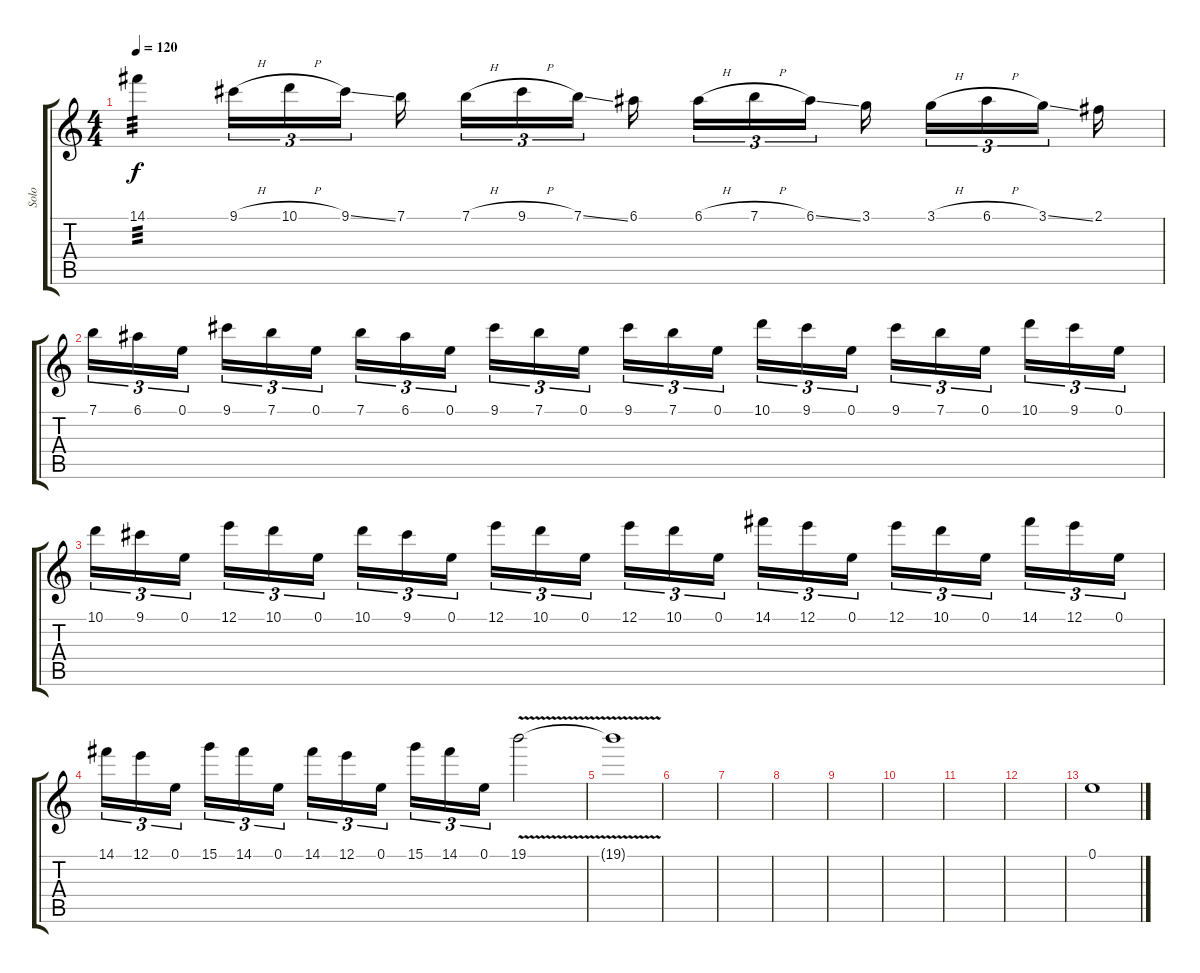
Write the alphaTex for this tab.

\track ("Solo" "Solo") {instrument overdrivenguitar}
\staff {score tabs}
\tuning (E4 B3 G3 D3 A2 E2) {hide}
\ts (4 4)
\tempo 120
\clef g2
\ks c
14.1.4{tp 3 dy f} 9.1{h}.16{tu (3 2)} 10.1{h}.16{tu (3 2)} 9.1{ss}.16{tu (3 2)} 7.1.16 7.1{h}.16{tu (3 2)} 9.1{h}.16{tu (3 2)} 7.1{ss}.16{tu (3 2)} 6.1.16 6.1{h}.16{tu (3 2)} 7.1{h}.16{tu (3 2)} 6.1{ss}.16{tu (3 2)} 3.1.16 3.1{h}.16{tu (3 2)} 6.1{h}.16{tu (3 2)} 3.1{ss}.16{tu (3 2)} 2.1.16 |
7.1.16{tu (3 2)} 6.1.16{tu (3 2)} 0.1.16{tu (3 2)} 9.1.16{tu (3 2)} 7.1.16{tu (3 2)} 0.1.16{tu (3 2)} 7.1.16{tu (3 2)} 6.1.16{tu (3 2)} 0.1.16{tu (3 2)} 9.1.16{tu (3 2)} 7.1.16{tu (3 2)} 0.1.16{tu (3 2)} 9.1.16{tu (3 2)} 7.1.16{tu (3 2)} 0.1.16{tu (3 2)} 10.1.16{tu (3 2)} 9.1.16{tu (3 2)} 0.1.16{tu (3 2)} 9.1.16{tu (3 2)} 7.1.16{tu (3 2)} 0.1.16{tu (3 2)} 10.1.16{tu (3 2)} 9.1.16{tu (3 2)} 0.1.16{tu (3 2)} |
10.1.16{tu (3 2)} 9.1.16{tu (3 2)} 0.1.16{tu (3 2)} 12.1.16{tu (3 2)} 10.1.16{tu (3 2)} 0.1.16{tu (3 2)} 10.1.16{tu (3 2)} 9.1.16{tu (3 2)} 0.1.16{tu (3 2)} 12.1.16{tu (3 2)} 10.1.16{tu (3 2)} 0.1.16{tu (3 2)} 12.1.16{tu (3 2)} 10.1.16{tu (3 2)} 0.1.16{tu (3 2)} 14.1.16{tu (3 2)} 12.1.16{tu (3 2)} 0.1.16{tu (3 2)} 12.1.16{tu (3 2)} 10.1.16{tu (3 2)} 0.1.16{tu (3 2)} 14.1.16{tu (3 2)} 12.1.16{tu (3 2)} 0.1.16{tu (3 2)} |
14.1.16{tu (3 2)} 12.1.16{tu (3 2)} 0.1.16{tu (3 2)} 15.1.16{tu (3 2)} 14.1.16{tu (3 2)} 0.1.16{tu (3 2)} 14.1.16{tu (3 2)} 12.1.16{tu (3 2)} 0.1.16{tu (3 2)} 15.1.16{tu (3 2)} 14.1.16{tu (3 2)} 0.1.16{tu (3 2)} 19.1{v}.2 |
19.1{t}.1 |
|
|
|
|
|
|
|
0.1.1
